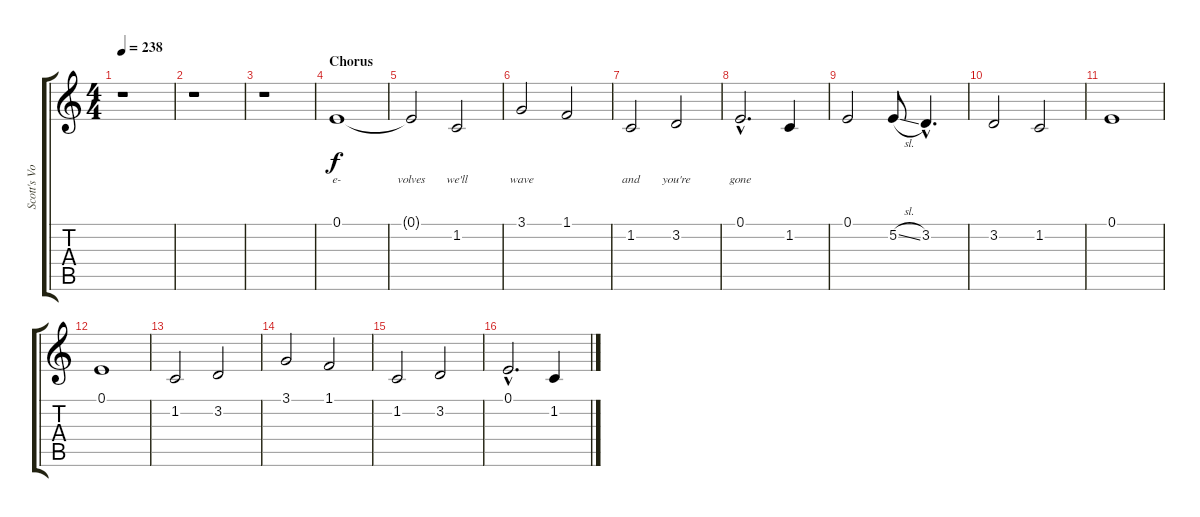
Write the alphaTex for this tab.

\track ("Scott's Vocals" "Scott's Vo") {instrument lead2sawtooth}
\staff {score tabs}
\tuning (E4 B3 G3 D3 A2 E2) {hide}
\ts (4 4)
\tempo 238
\clef g2
\ks c
r.1{dy f} |
r.1 |
r.1 |
\section ("" "Chorus")
0.1.1{lyrics (0 "e-") lyrics (1 "") lyrics (2 "") lyrics (3 "") lyrics (4 "")} |
0.1{t}.2{lyrics (0 "volves") lyrics (1 "") lyrics (2 "") lyrics (3 "") lyrics (4 "")} 1.2.2{lyrics (0 "we'll") lyrics (1 "") lyrics (2 "") lyrics (3 "") lyrics (4 "")} |
3.1.2{lyrics (0 "wave") lyrics (1 "") lyrics (2 "") lyrics (3 "") lyrics (4 "")} 1.1.2{lyrics (0 "") lyrics (1 "") lyrics (2 "") lyrics (3 "") lyrics (4 "")} |
1.2.2{lyrics (0 "and") lyrics (1 "") lyrics (2 "") lyrics (3 "") lyrics (4 "")} 3.2.2{lyrics (0 "you're") lyrics (1 "") lyrics (2 "") lyrics (3 "") lyrics (4 "")} |
0.1{hac}.2{d lyrics (0 "gone") lyrics (1 "") lyrics (2 "") lyrics (3 "") lyrics (4 "")} 1.2.4 |
0.1.2 5.2{sl}.8 3.2{hac}.4{d} |
3.2.2 1.2.2 |
0.1.1 |
0.1.1 |
1.2.2 3.2.2 |
3.1.2 1.1.2 |
1.2.2 3.2.2 |
0.1{hac}.2{d} 1.2.4
